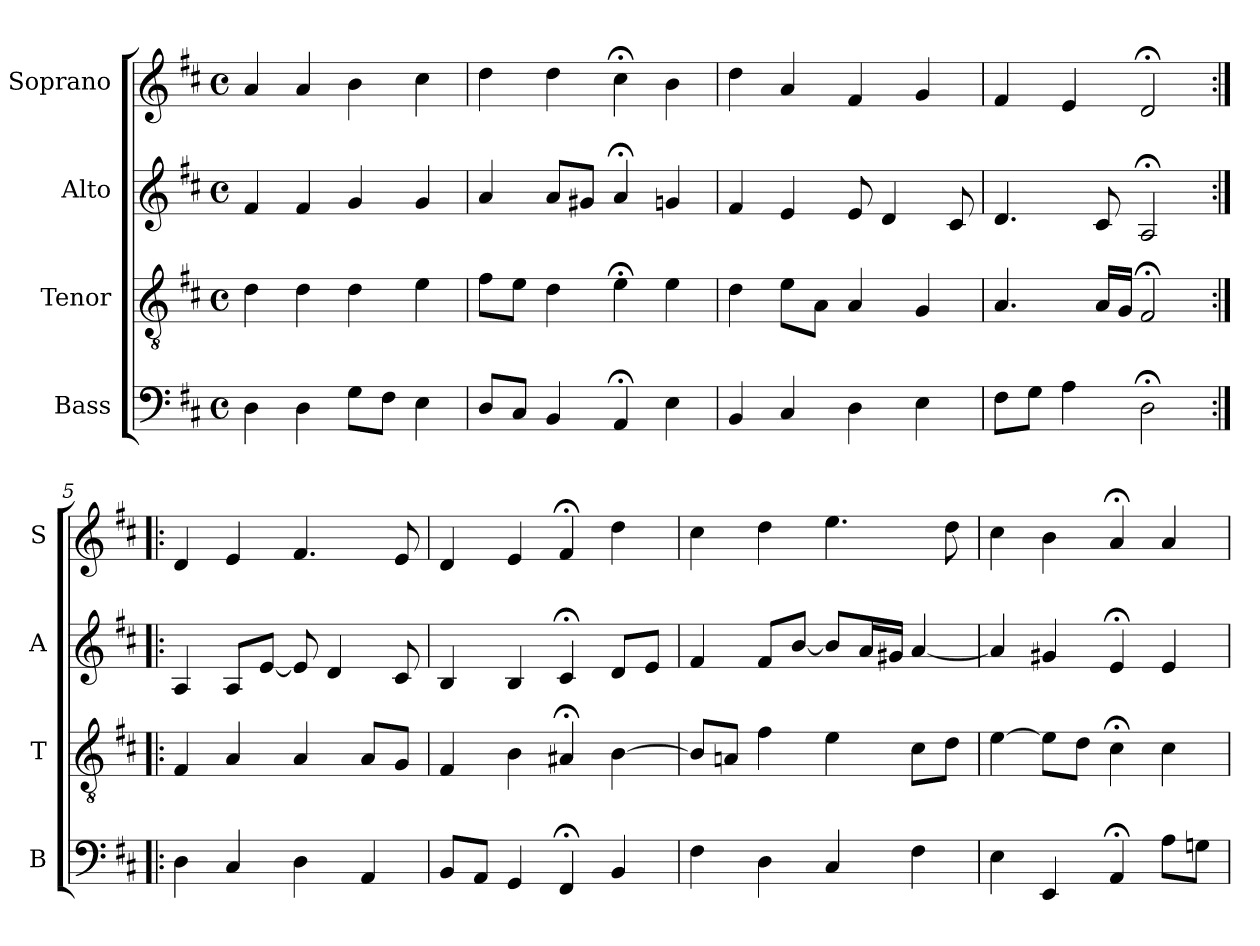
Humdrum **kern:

**kern	**kern	**kern	**kern
*part4	*part3	*part2	*part1
*staff4	*staff3	*staff2	*staff1
*I"Bass	*I"Tenor	*I"Alto	*I"Soprano
*I'B	*I'T	*I'A	*I'S
*clefF4	*clefGv2	*clefG2	*clefG2
*k[f#c#]	*k[f#c#]	*k[f#c#]	*k[f#c#]
*D:	*D:	*D:	*D:
*M4/4	*M4/4	*M4/4	*M4/4
*met(c)	*met(c)	*met(c)	*met(c)
*MM100	*MM100	*MM100	*MM100
=1	=1	=1	=1
4D	4d	4f#	4a
4D	4d	4f#	4a
8GL	4d	4g	4b
8F#J	.	.	.
4Ei	4ei	4gi	4cc#i
=2	=2	=2	=2
8DL	8f#L	4a	4dd
8C#J	8eJ	.	.
4BB	4d	8aL	4dd
.	.	8g#XJ	.
4AA;<	4e;<	4a;<	4cc#;<
4E	4e	4gn	4b
=3	=3	=3	=3
4BB	4d	4f#	4dd
4C#	8eL	4e	4a
.	8AJ	.	.
4D	4A	8e	4f#
.	.	4d	.
4E	4G	.	4g
.	.	8c#	.
=4	=4	=4	=4
8F#L	4.A	4.d	4f#
8GJ	.	.	.
4A	.	.	4e
.	16ALL	8c#	.
.	16GJJ	.	.
2D;<	2F#;<	2A;<	2d;<
=5:|!|:	=5:|!|:	=5:|!|:	=5:|!|:
4D	4F#	4A	4d
4C#	4A	8AL	4e
.	.	[8eJ	.
4D	4A	8e]	4.f#
.	.	4d	.
4AA	8AL	.	.
.	8GJ	8c#	8e
=6	=6	=6	=6
8BBL	4F#	4B	4d
8AAJ	.	.	.
4GG	4B	4B	4e
4FF#;<	4A#X;<	4c#;<	4f#;<
4BB	[4B	8dL	4dd
.	.	8eJ	.
=7	=7	=7	=7
4F#	8BL]	4f#	4cc#
.	8AnJ	.	.
4D	4f#	8f#L	4dd
.	.	[8bJ	.
4C#	4e	8bL]	4.ee
.	.	16aL	.
.	.	16g#XJJ	.
4F#	8c#L	[4a	.
.	8dJ	.	8dd
=8	=8	=8	=8
4E	[4e	4a]	4cc#
4EE	8eL]	4g#X	4b
.	8dJ	.	.
4AA;<	4c#;<	4e;<	4a;<
8AL	4c#	4e	4a
8GnJ	.	.	.
=	=	=	=
*-	*-	*-	*-
